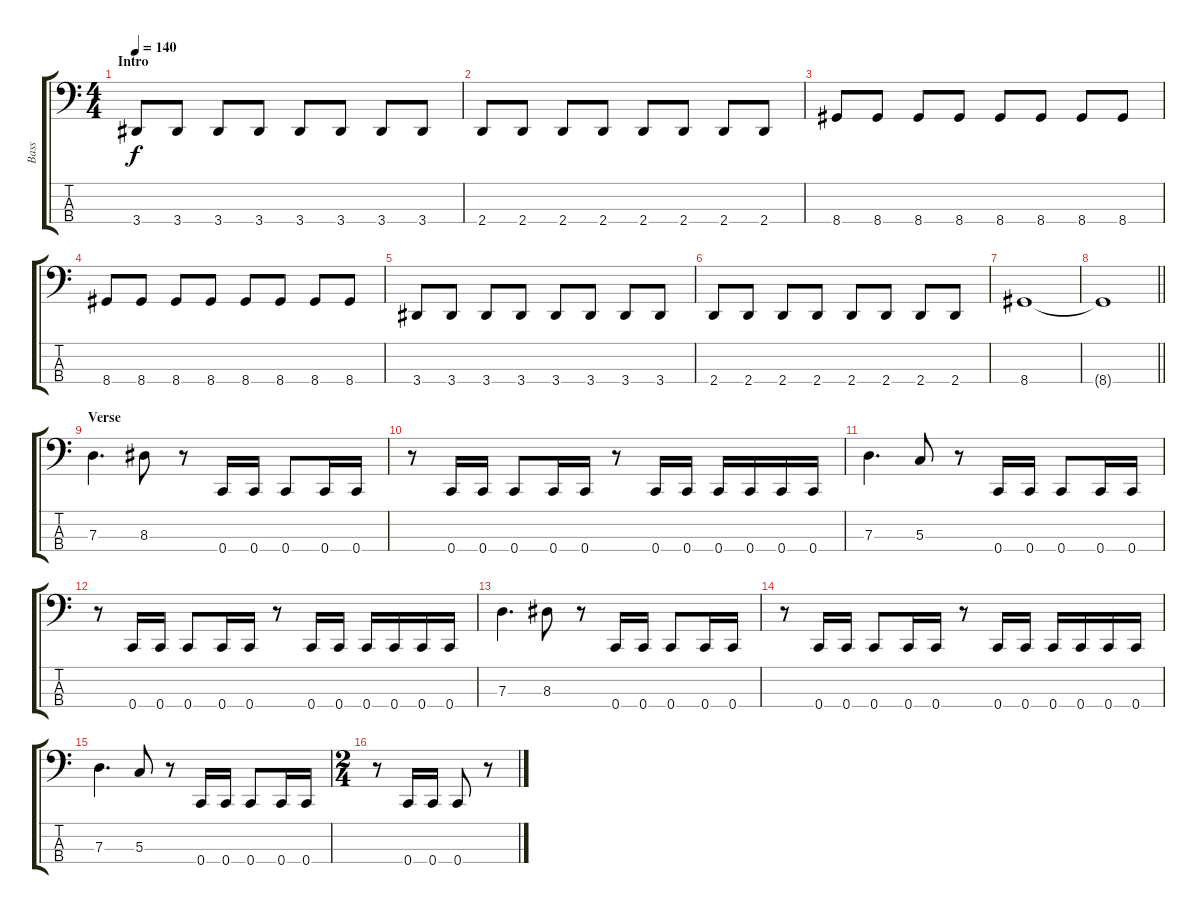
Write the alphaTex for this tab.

\track ("Bass" "Bass") {instrument electricbasspick}
\staff {score tabs}
\tuning (F2 C2 G1 C1) {hide}
\ts (4 4)
\section ("" "Intro")
\tempo 140
\clef f4
\ks c
3.4.8{dy f instrument electricbasspick} 3.4.8 3.4.8 3.4.8 3.4.8 3.4.8 3.4.8 3.4.8 |
2.4.8 2.4.8 2.4.8 2.4.8 2.4.8 2.4.8 2.4.8 2.4.8 |
8.4.8 8.4.8 8.4.8 8.4.8 8.4.8 8.4.8 8.4.8 8.4.8 |
8.4.8 8.4.8 8.4.8 8.4.8 8.4.8 8.4.8 8.4.8 8.4.8 |
3.4.8 3.4.8 3.4.8 3.4.8 3.4.8 3.4.8 3.4.8 3.4.8 |
2.4.8 2.4.8 2.4.8 2.4.8 2.4.8 2.4.8 2.4.8 2.4.8 |
8.4.1 |
\barLineRight lightlight
8.4{t}.1 |
\section ("" "Verse")
7.3.4{d} 8.3.8 r.8 0.4.16 0.4.16 0.4.8 0.4.16 0.4.16 |
r.8 0.4.16 0.4.16 0.4.8 0.4.16 0.4.16 r.8 0.4.16 0.4.16 0.4.16 0.4.16 0.4.16 0.4.16 |
7.3.4{d} 5.3.8 r.8 0.4.16 0.4.16 0.4.8 0.4.16 0.4.16 |
r.8 0.4.16 0.4.16 0.4.8 0.4.16 0.4.16 r.8 0.4.16 0.4.16 0.4.16 0.4.16 0.4.16 0.4.16 |
7.3.4{d} 8.3.8 r.8 0.4.16 0.4.16 0.4.8 0.4.16 0.4.16 |
r.8 0.4.16 0.4.16 0.4.8 0.4.16 0.4.16 r.8 0.4.16 0.4.16 0.4.16 0.4.16 0.4.16 0.4.16 |
7.3.4{d} 5.3.8 r.8 0.4.16 0.4.16 0.4.8 0.4.16 0.4.16 |
\ts (2 4)
r.8 0.4.16 0.4.16 0.4.8 r.8
